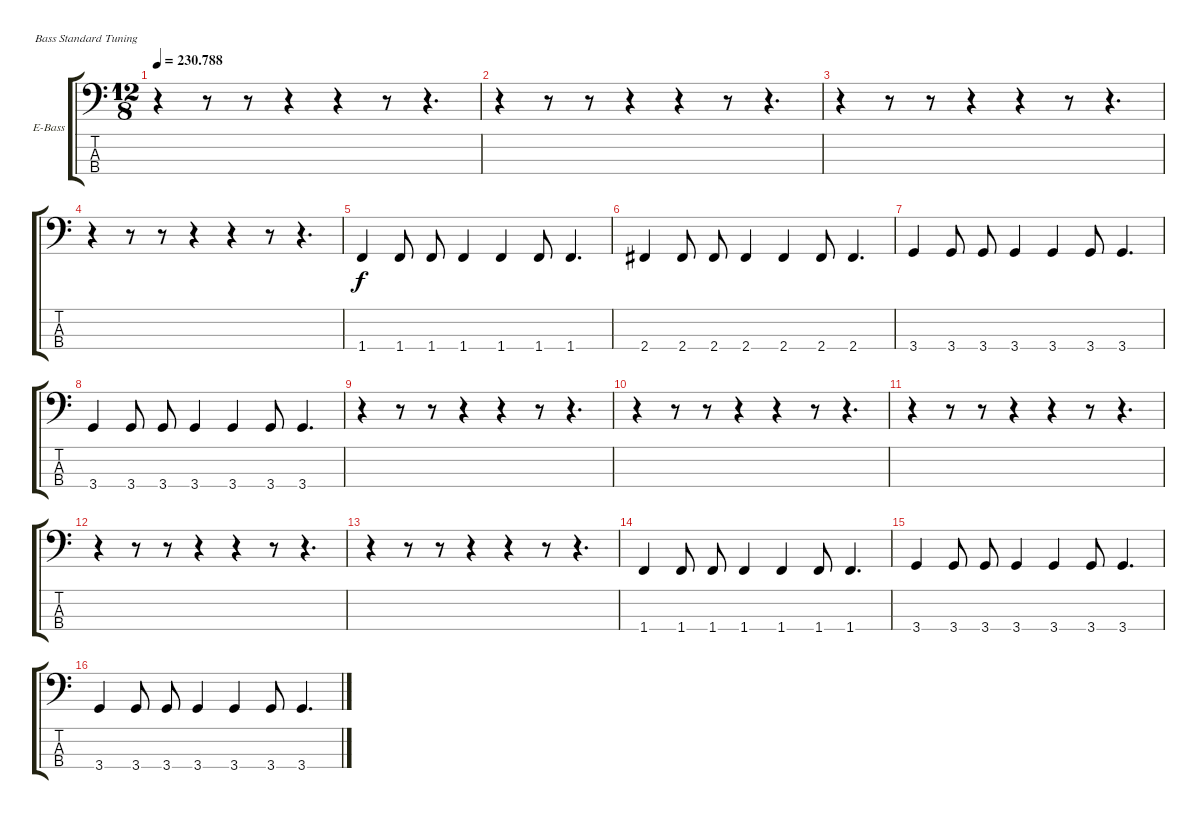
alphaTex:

\bracketExtendMode groupsimilarinstruments
\firstSystemTrackNameOrientation horizontal
\otherSystemsTrackNameOrientation horizontal
\track ("Бас" "E-Bass") {instrument electricbassfinger}
\staff {score tabs}
\tuning (G2 D2 A1 E1)
\ts (12 8)
\tempo
230.788
\accidentals auto
\clef f4
\ottava regular
\simile none
\ks c
r.4{dy f} r.8 r.8 r.4 r.4 r.8 r.4{d} |
r.4 r.8 r.8 r.4 r.4 r.8 r.4{d} |
r.4 r.8 r.8 r.4 r.4 r.8 r.4{d} |
r.4 r.8 r.8 r.4 r.4 r.8 r.4{d} |
1.4.4 1.4.8 1.4.8 1.4.4 1.4.4 1.4.8 1.4.4{d} |
2.4.4 2.4.8 2.4.8 2.4.4 2.4.4 2.4.8 2.4.4{d} |
3.4.4 3.4.8 3.4.8 3.4.4 3.4.4 3.4.8 3.4.4{d} |
3.4.4 3.4.8 3.4.8 3.4.4 3.4.4 3.4.8 3.4.4{d} |
r.4 r.8 r.8 r.4 r.4 r.8 r.4{d} |
r.4 r.8 r.8 r.4 r.4 r.8 r.4{d} |
r.4 r.8 r.8 r.4 r.4 r.8 r.4{d} |
r.4 r.8 r.8 r.4 r.4 r.8 r.4{d} |
r.4 r.8 r.8 r.4 r.4 r.8 r.4{d} |
1.4.4 1.4.8 1.4.8 1.4.4 1.4.4 1.4.8 1.4.4{d} |
3.4.4 3.4.8 3.4.8 3.4.4 3.4.4 3.4.8 3.4.4{d} |
3.4.4 3.4.8 3.4.8 3.4.4 3.4.4 3.4.8 3.4.4{d}
